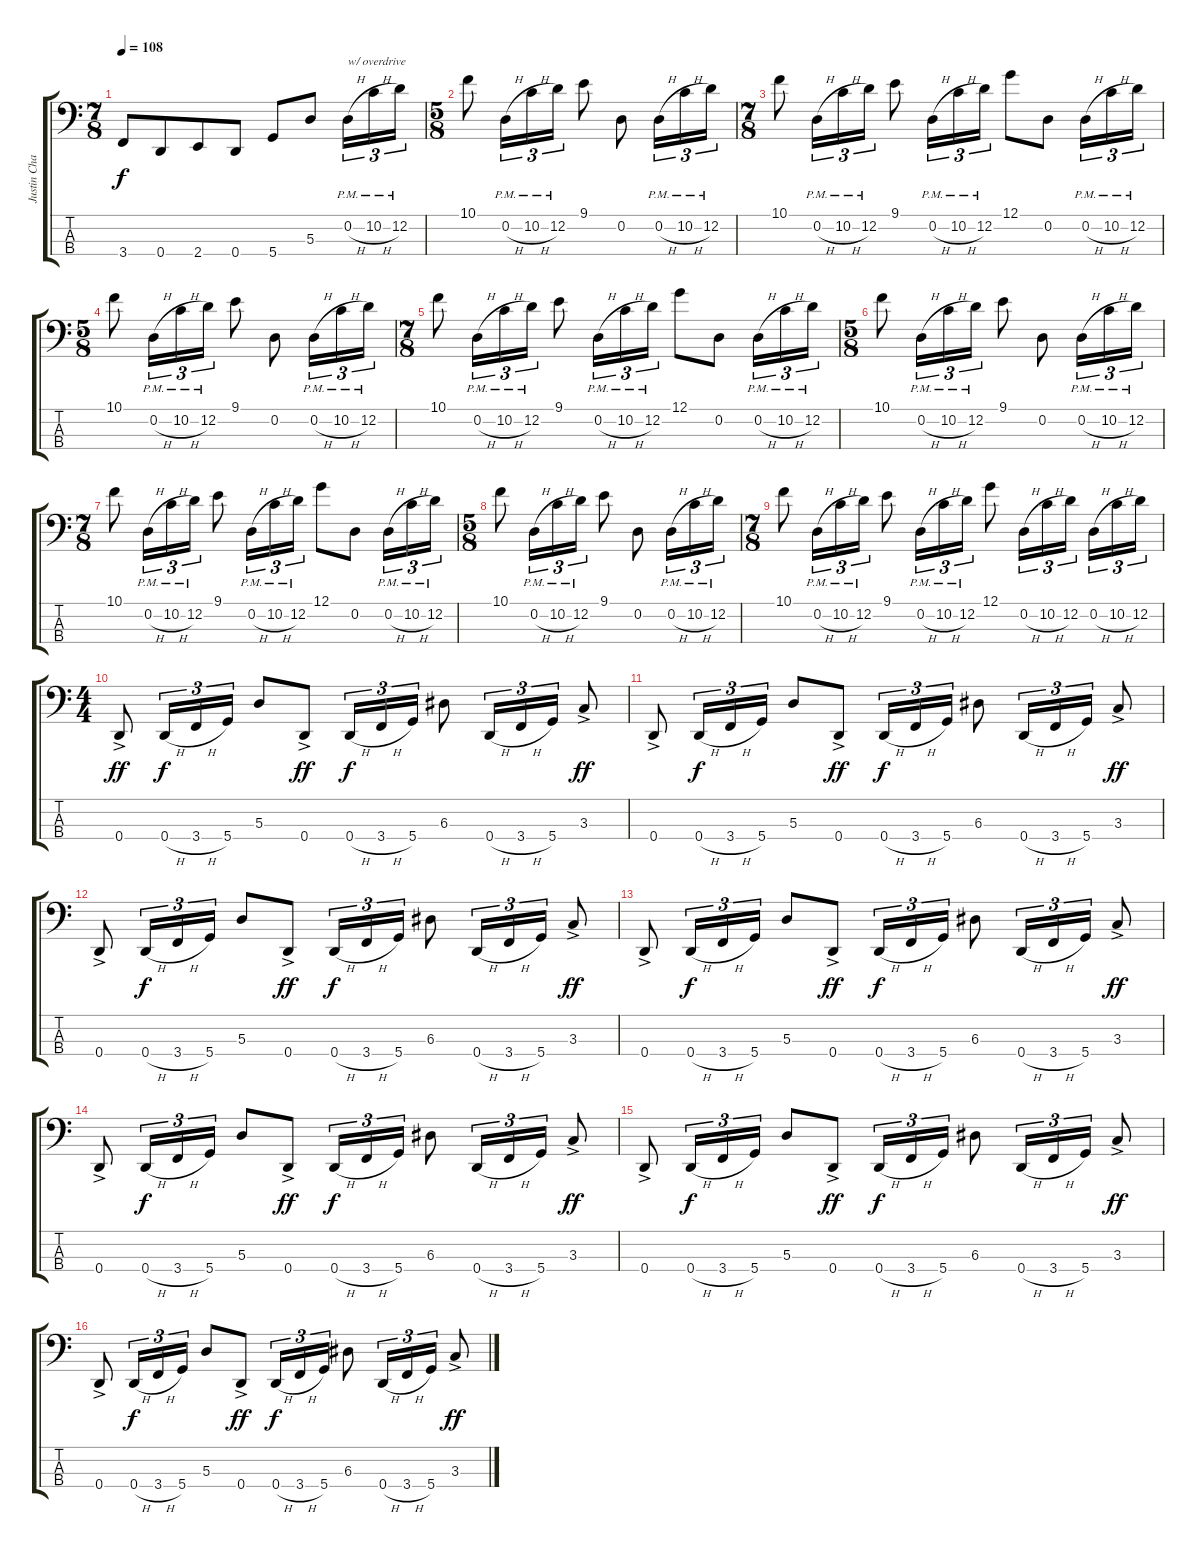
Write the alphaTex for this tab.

\track ("Justin Chancellor" "Justin Cha") {instrument electricbasspick}
\staff {score tabs}
\tuning (G2 D2 A1 D1) {hide}
\ts (7 8)
\tempo 108
\clef f4
\ks c
3.4.8{dy f} 0.4.8 2.4.8 0.4.8 5.4.8 5.3.8 0.2{h pm}.16{tu (3 2) txt "w/ overdrive"} 10.2{h pm}.16{tu (3 2)} 12.2{pm}.16{tu (3 2)} |
\ts (5 8)
10.1.8 0.2{h pm}.16{tu (3 2)} 10.2{h pm}.16{tu (3 2)} 12.2{pm}.16{tu (3 2)} 9.1.8 0.2.8 0.2{h pm}.16{tu (3 2)} 10.2{h pm}.16{tu (3 2)} 12.2{pm}.16{tu (3 2)} |
\ts (7 8)
10.1.8 0.2{h pm}.16{tu (3 2)} 10.2{h pm}.16{tu (3 2)} 12.2{pm}.16{tu (3 2)} 9.1.8 0.2{h pm}.16{tu (3 2)} 10.2{h pm}.16{tu (3 2)} 12.2{pm}.16{tu (3 2)} 12.1.8 0.2.8 0.2{h pm}.16{tu (3 2)} 10.2{h pm}.16{tu (3 2)} 12.2{pm}.16{tu (3 2)} |
\ts (5 8)
10.1.8 0.2{h pm}.16{tu (3 2)} 10.2{h pm}.16{tu (3 2)} 12.2{pm}.16{tu (3 2)} 9.1.8 0.2.8 0.2{h pm}.16{tu (3 2)} 10.2{h pm}.16{tu (3 2)} 12.2{pm}.16{tu (3 2)} |
\ts (7 8)
10.1.8 0.2{h pm}.16{tu (3 2)} 10.2{h pm}.16{tu (3 2)} 12.2{pm}.16{tu (3 2)} 9.1.8 0.2{h pm}.16{tu (3 2)} 10.2{h pm}.16{tu (3 2)} 12.2{pm}.16{tu (3 2)} 12.1.8 0.2.8 0.2{h pm}.16{tu (3 2)} 10.2{h pm}.16{tu (3 2)} 12.2{pm}.16{tu (3 2)} |
\ts (5 8)
10.1.8 0.2{h pm}.16{tu (3 2)} 10.2{h pm}.16{tu (3 2)} 12.2{pm}.16{tu (3 2)} 9.1.8 0.2.8 0.2{h pm}.16{tu (3 2)} 10.2{h pm}.16{tu (3 2)} 12.2{pm}.16{tu (3 2)} |
\ts (7 8)
10.1.8 0.2{h pm}.16{tu (3 2)} 10.2{h pm}.16{tu (3 2)} 12.2{pm}.16{tu (3 2)} 9.1.8 0.2{h pm}.16{tu (3 2)} 10.2{h pm}.16{tu (3 2)} 12.2{pm}.16{tu (3 2)} 12.1.8 0.2.8 0.2{h pm}.16{tu (3 2)} 10.2{h pm}.16{tu (3 2)} 12.2{pm}.16{tu (3 2)} |
\ts (5 8)
10.1.8 0.2{h pm}.16{tu (3 2)} 10.2{h pm}.16{tu (3 2)} 12.2{pm}.16{tu (3 2)} 9.1.8 0.2.8 0.2{h pm}.16{tu (3 2)} 10.2{h pm}.16{tu (3 2)} 12.2{pm}.16{tu (3 2)} |
\ts (7 8)
10.1.8 0.2{h pm}.16{tu (3 2)} 10.2{h pm}.16{tu (3 2)} 12.2{pm}.16{tu (3 2)} 9.1.8 0.2{h pm}.16{tu (3 2)} 10.2{h pm}.16{tu (3 2)} 12.2{pm}.16{tu (3 2)} 12.1.8 0.2{h}.16{tu (3 2)} 10.2{h}.16{tu (3 2)} 12.2.16{tu (3 2)} 0.2{h}.16{tu (3 2)} 10.2{h}.16{tu (3 2)} 12.2.16{tu (3 2)} |
\ts (4 4)
0.4{ac}.8{dy ff} 0.4{h}.16{tu (3 2) dy f} 3.4{h}.16{tu (3 2)} 5.4.16{tu (3 2)} 5.3.8 0.4{ac}.8{dy ff} 0.4{h}.16{tu (3 2) dy f} 3.4{h}.16{tu (3 2)} 5.4.16{tu (3 2)} 6.3.8 0.4{h}.16{tu (3 2)} 3.4{h}.16{tu (3 2)} 5.4.16{tu (3 2)} 3.3{ac}.8{dy ff} |
0.4{ac}.8 0.4{h}.16{tu (3 2) dy f} 3.4{h}.16{tu (3 2)} 5.4.16{tu (3 2)} 5.3.8 0.4{ac}.8{dy ff} 0.4{h}.16{tu (3 2) dy f} 3.4{h}.16{tu (3 2)} 5.4.16{tu (3 2)} 6.3.8 0.4{h}.16{tu (3 2)} 3.4{h}.16{tu (3 2)} 5.4.16{tu (3 2)} 3.3{ac}.8{dy ff} |
0.4{ac}.8 0.4{h}.16{tu (3 2) dy f} 3.4{h}.16{tu (3 2)} 5.4.16{tu (3 2)} 5.3.8 0.4{ac}.8{dy ff} 0.4{h}.16{tu (3 2) dy f} 3.4{h}.16{tu (3 2)} 5.4.16{tu (3 2)} 6.3.8 0.4{h}.16{tu (3 2)} 3.4{h}.16{tu (3 2)} 5.4.16{tu (3 2)} 3.3{ac}.8{dy ff} |
0.4{ac}.8 0.4{h}.16{tu (3 2) dy f} 3.4{h}.16{tu (3 2)} 5.4.16{tu (3 2)} 5.3.8 0.4{ac}.8{dy ff} 0.4{h}.16{tu (3 2) dy f} 3.4{h}.16{tu (3 2)} 5.4.16{tu (3 2)} 6.3.8 0.4{h}.16{tu (3 2)} 3.4{h}.16{tu (3 2)} 5.4.16{tu (3 2)} 3.3{ac}.8{dy ff} |
0.4{ac}.8 0.4{h}.16{tu (3 2) dy f} 3.4{h}.16{tu (3 2)} 5.4.16{tu (3 2)} 5.3.8 0.4{ac}.8{dy ff} 0.4{h}.16{tu (3 2) dy f} 3.4{h}.16{tu (3 2)} 5.4.16{tu (3 2)} 6.3.8 0.4{h}.16{tu (3 2)} 3.4{h}.16{tu (3 2)} 5.4.16{tu (3 2)} 3.3{ac}.8{dy ff} |
0.4{ac}.8 0.4{h}.16{tu (3 2) dy f} 3.4{h}.16{tu (3 2)} 5.4.16{tu (3 2)} 5.3.8 0.4{ac}.8{dy ff} 0.4{h}.16{tu (3 2) dy f} 3.4{h}.16{tu (3 2)} 5.4.16{tu (3 2)} 6.3.8 0.4{h}.16{tu (3 2)} 3.4{h}.16{tu (3 2)} 5.4.16{tu (3 2)} 3.3{ac}.8{dy ff} |
0.4{ac}.8 0.4{h}.16{tu (3 2) dy f} 3.4{h}.16{tu (3 2)} 5.4.16{tu (3 2)} 5.3.8 0.4{ac}.8{dy ff} 0.4{h}.16{tu (3 2) dy f} 3.4{h}.16{tu (3 2)} 5.4.16{tu (3 2)} 6.3.8 0.4{h}.16{tu (3 2)} 3.4{h}.16{tu (3 2)} 5.4.16{tu (3 2)} 3.3{ac}.8{dy ff}
